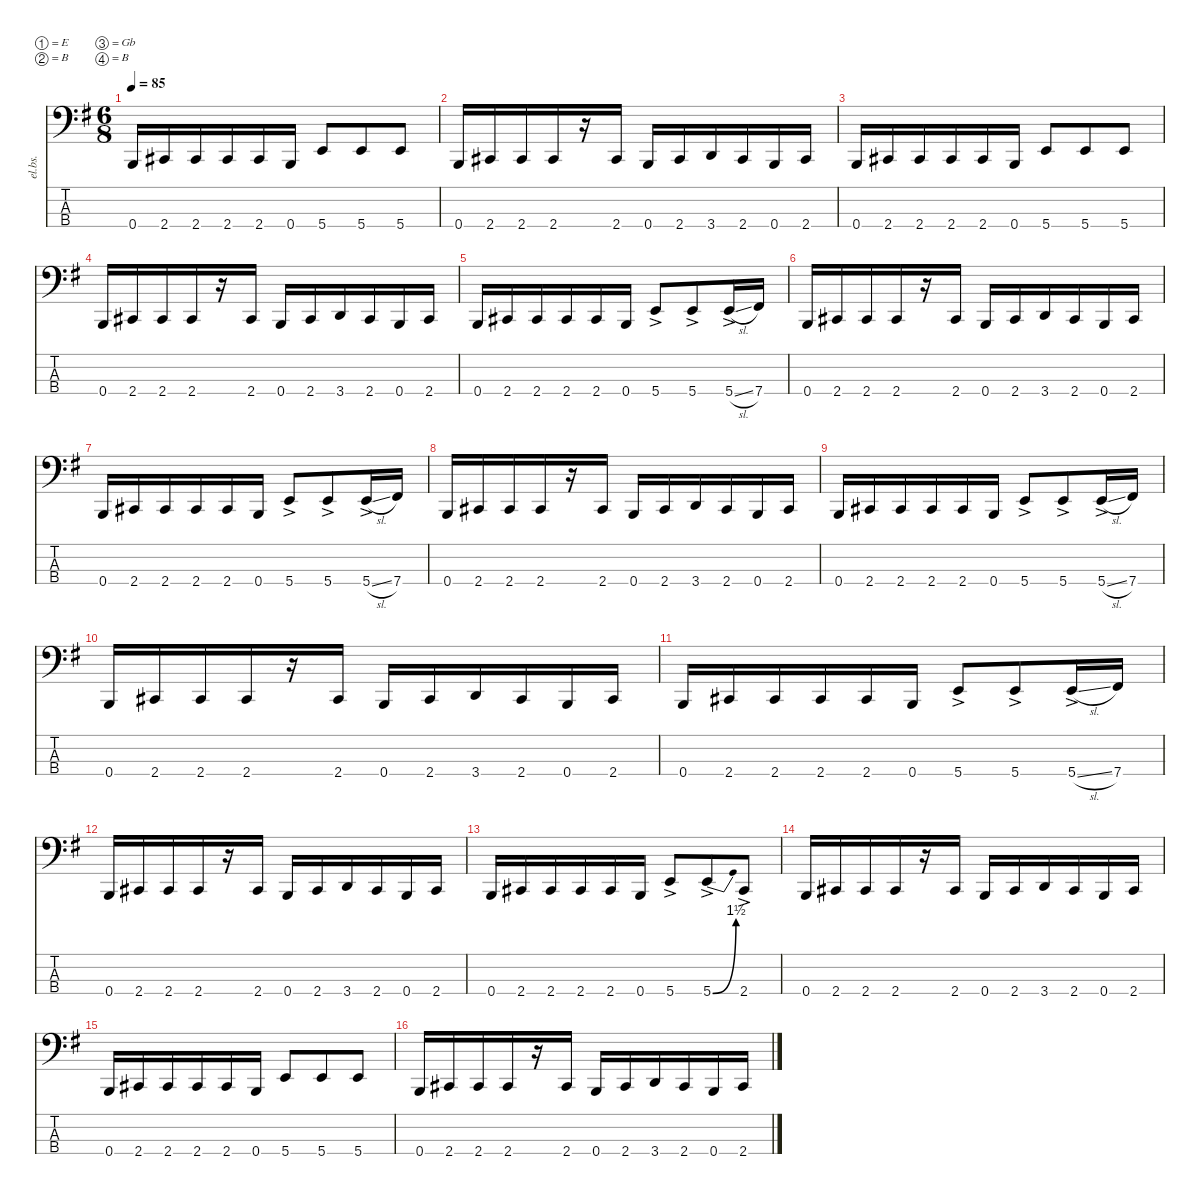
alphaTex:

\defaultSystemsLayout 4
\hideDynamics
\bracketExtendMode nobrackets
\otherSystemsTrackNameOrientation horizontal
\track ("Bass" "el.bs.") {instrument electricbassfinger}
\staff {score tabs}
\tuning (E2 B1 Gb1 B0)
\ts (6 8)
\tempo 85
\clef f4
\ks eminor
0.4{acc forcenatural}.16{dy f} 2.4{acc #}.16 2.4{acc #}.16 2.4{acc #}.16 2.4{acc #}.16 0.4{acc forcenatural}.16 5.4{acc forcenatural}.8 5.4{acc forcenatural}.8 5.4{acc forcenatural}.8 |
0.4{acc forcenatural}.16 2.4{acc #}.16 2.4{acc #}.16 2.4{acc #}.16 r.16 2.4{acc #}.16 0.4{acc forcenatural}.16 2.4{acc #}.16 3.4{acc forcenatural}.16 2.4{acc #}.16 0.4{acc forcenatural}.16 2.4{acc #}.16 |
0.4{acc forcenatural}.16 2.4{acc #}.16 2.4{acc #}.16 2.4{acc #}.16 2.4{acc #}.16 0.4{acc forcenatural}.16 5.4{acc forcenatural}.8 5.4{acc forcenatural}.8 5.4{acc forcenatural}.8 |
0.4{acc forcenatural}.16 2.4{acc #}.16 2.4{acc #}.16 2.4{acc #}.16 r.16 2.4{acc #}.16 0.4{acc forcenatural}.16 2.4{acc #}.16 3.4{acc forcenatural}.16 2.4{acc #}.16 0.4{acc forcenatural}.16 2.4{acc #}.16 |
0.4{acc forcenatural}.16 2.4{acc #}.16 2.4{acc #}.16 2.4{acc #}.16 2.4{acc #}.16 0.4{acc forcenatural}.16 5.4{ac acc forcenatural}.8 5.4{ac acc forcenatural}.8 5.4{sl ac acc forcenatural}.16 7.4{acc #}.16 |
0.4{acc forcenatural}.16 2.4{acc #}.16 2.4{acc #}.16 2.4{acc #}.16 r.16 2.4{acc #}.16 0.4{acc forcenatural}.16 2.4{acc #}.16 3.4{acc forcenatural}.16 2.4{acc #}.16 0.4{acc forcenatural}.16 2.4{acc #}.16 |
0.4{acc forcenatural}.16 2.4{acc #}.16 2.4{acc #}.16 2.4{acc #}.16 2.4{acc #}.16 0.4{acc forcenatural}.16 5.4{ac acc forcenatural}.8 5.4{ac acc forcenatural}.8 5.4{sl ac acc forcenatural}.16 7.4{acc #}.16 |
0.4{acc forcenatural}.16 2.4{acc #}.16 2.4{acc #}.16 2.4{acc #}.16 r.16 2.4{acc #}.16 0.4{acc forcenatural}.16 2.4{acc #}.16 3.4{acc forcenatural}.16 2.4{acc #}.16 0.4{acc forcenatural}.16 2.4{acc #}.16 |
0.4{acc forcenatural}.16 2.4{acc #}.16 2.4{acc #}.16 2.4{acc #}.16 2.4{acc #}.16 0.4{acc forcenatural}.16 5.4{ac acc forcenatural}.8 5.4{ac acc forcenatural}.8 5.4{sl ac acc forcenatural}.16 7.4{acc #}.16 |
0.4{acc forcenatural}.16 2.4{acc #}.16 2.4{acc #}.16 2.4{acc #}.16 r.16 2.4{acc #}.16 0.4{acc forcenatural}.16 2.4{acc #}.16 3.4{acc forcenatural}.16 2.4{acc #}.16 0.4{acc forcenatural}.16 2.4{acc #}.16 |
0.4{acc forcenatural}.16 2.4{acc #}.16 2.4{acc #}.16 2.4{acc #}.16 2.4{acc #}.16 0.4{acc forcenatural}.16 5.4{ac acc forcenatural}.8 5.4{ac acc forcenatural}.8 5.4{sl ac acc forcenatural}.16 7.4{acc #}.16 |
0.4{acc forcenatural}.16 2.4{acc #}.16 2.4{acc #}.16 2.4{acc #}.16 r.16 2.4{acc #}.16 0.4{acc forcenatural}.16 2.4{acc #}.16 3.4{acc forcenatural}.16 2.4{acc #}.16 0.4{acc forcenatural}.16 2.4{acc #}.16 |
0.4{acc forcenatural}.16 2.4{acc #}.16 2.4{acc #}.16 2.4{acc #}.16 2.4{acc #}.16 0.4{acc forcenatural}.16 5.4{ac acc forcenatural}.8 5.4{be (bend 0 0 30 6) ac acc forcenatural}.8 2.4{ac acc #}.8 |
0.4{acc forcenatural}.16 2.4{acc #}.16 2.4{acc #}.16 2.4{acc #}.16 r.16 2.4{acc #}.16 0.4{acc forcenatural}.16 2.4{acc #}.16 3.4{acc forcenatural}.16 2.4{acc #}.16 0.4{acc forcenatural}.16 2.4{acc #}.16 |
0.4{acc forcenatural}.16 2.4{acc #}.16 2.4{acc #}.16 2.4{acc #}.16 2.4{acc #}.16 0.4{acc forcenatural}.16 5.4{acc forcenatural}.8 5.4{acc forcenatural}.8 5.4{acc forcenatural}.8 |
0.4{acc forcenatural}.16 2.4{acc #}.16 2.4{acc #}.16 2.4{acc #}.16 r.16 2.4{acc #}.16 0.4{acc forcenatural}.16 2.4{acc #}.16 3.4{acc forcenatural}.16 2.4{acc #}.16 0.4{acc forcenatural}.16 2.4{acc #}.16
